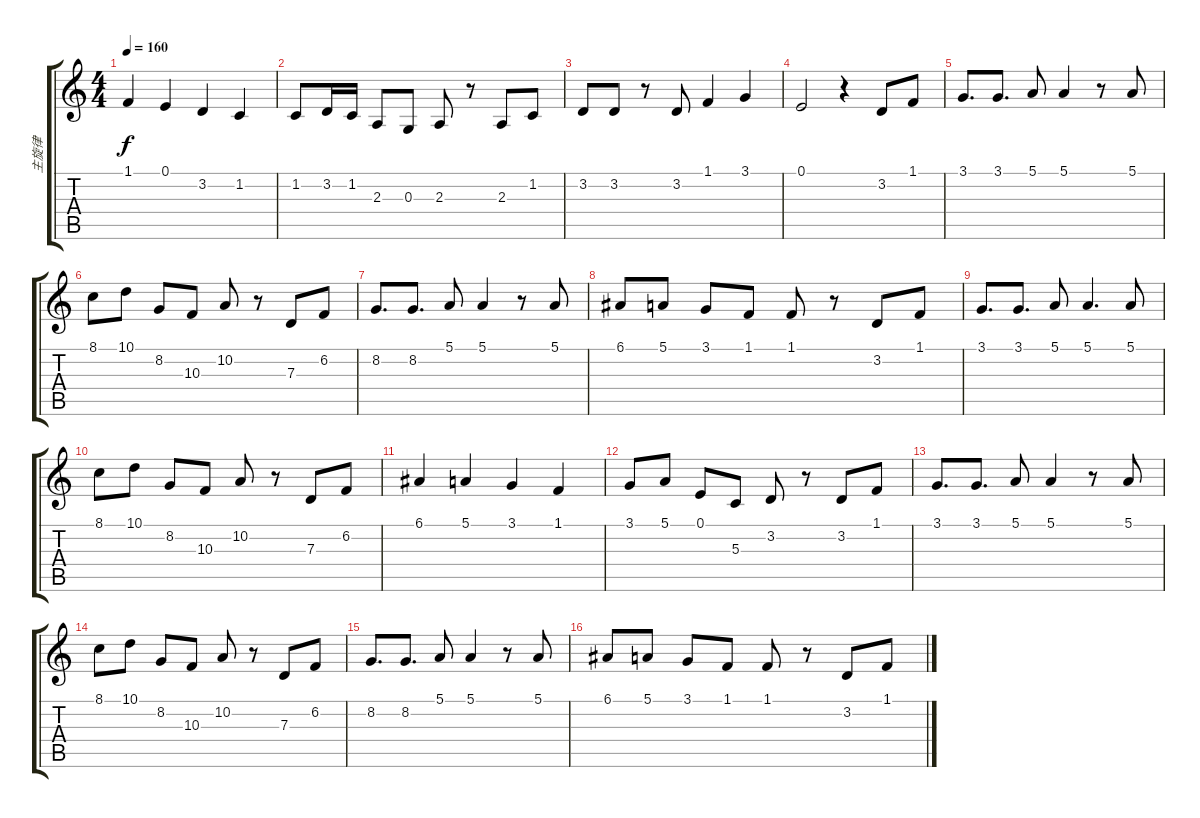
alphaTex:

\track ("主旋律" "主旋律") {instrument violin}
\staff {score tabs}
\tuning (E4 B3 G3 D3 A2 E2) {hide}
\ts (4 4)
\tempo 160
\clef g2
\ks c
1.1.4{dy f} 0.1.4 3.2.4 1.2.4 |
1.2.8 3.2.16 1.2.16 2.3.8 0.3.8 2.3.8 r.8 2.3.8 1.2.8 |
3.2.8 3.2.8 r.8 3.2.8 1.1.4 3.1.4 |
0.1.2 r.4 3.2.8 1.1.8 |
3.1.8{d} 3.1.8{d} 5.1.8 5.1.4 r.8 5.1.8 |
8.1.8 10.1.8 8.2.8 10.3.8 10.2.8 r.8 7.3.8 6.2.8 |
8.2.8{d} 8.2.8{d} 5.1.8 5.1.4 r.8 5.1.8 |
6.1.8 5.1.8 3.1.8 1.1.8 1.1.8 r.8 3.2.8 1.1.8 |
3.1.8{d} 3.1.8{d} 5.1.8 5.1.4{d} 5.1.8 |
8.1.8 10.1.8 8.2.8 10.3.8 10.2.8 r.8 7.3.8 6.2.8 |
6.1.4 5.1.4 3.1.4 1.1.4 |
3.1.8 5.1.8 0.1.8 5.3.8 3.2.8 r.8 3.2.8 1.1.8 |
3.1.8{d} 3.1.8{d} 5.1.8 5.1.4 r.8 5.1.8 |
8.1.8 10.1.8 8.2.8 10.3.8 10.2.8 r.8 7.3.8 6.2.8 |
8.2.8{d} 8.2.8{d} 5.1.8 5.1.4 r.8 5.1.8 |
6.1.8 5.1.8 3.1.8 1.1.8 1.1.8 r.8 3.2.8 1.1.8
